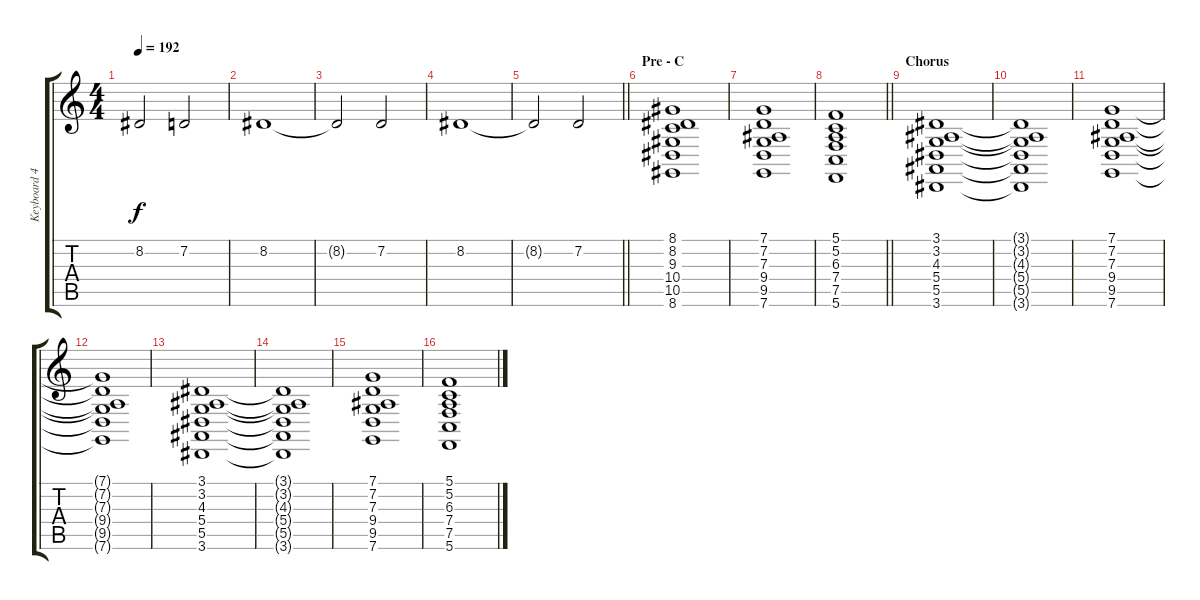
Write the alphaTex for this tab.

\track ("Keyboard 4" "Keyboard 4") {instrument fx7echoes}
\staff {score tabs}
\tuning (C4 G3 Eb3 Bb2 F2 C2) {hide}
\ts (4 4)
\tempo 192
\clef g2
\ks c
8.2{t}.2{dy f} 7.2.2 |
8.2.1 |
8.2{t}.2 7.2.2 |
8.2.1 |
\barLineRight lightlight
8.2{t}.2 7.2.2 |
\section ("" "Pre - C")
(8.1 8.2 9.3 10.4 10.5 8.6).1{volume 10} |
(7.1 7.2 7.3 9.4 9.5 7.6).1 |
\barLineRight lightlight
(5.1 5.2 6.3 7.4 7.5 5.6).1 |
\section ("" "Chorus")
(3.1 3.2 4.3 5.4 5.5 3.6).1{volume 10} |
(3.1{t} 3.2{t} 4.3{t} 5.4{t} 5.5{t} 3.6{t}).1 |
(7.1 7.2 7.3 9.4 9.5 7.6).1 |
(7.1{t} 7.2{t} 7.3{t} 9.4{t} 9.5{t} 7.6{t}).1 |
(3.1 3.2 4.3 5.4 5.5 3.6).1 |
(3.1{t} 3.2{t} 4.3{t} 5.4{t} 5.5{t} 3.6{t}).1 |
(7.1 7.2 7.3 9.4 9.5 7.6).1 |
(5.1 5.2 6.3 7.4 7.5 5.6).1
